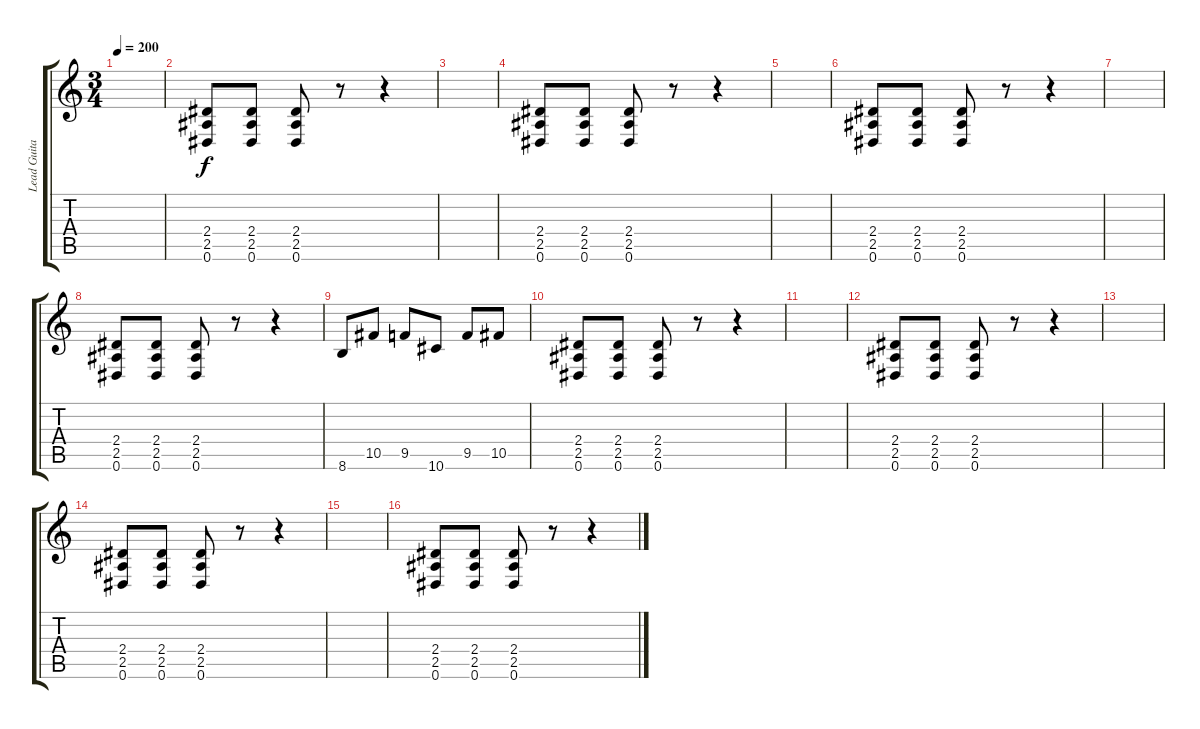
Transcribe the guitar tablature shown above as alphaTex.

\track ("Lead Guitar" "Lead Guita") {instrument acousticguitarsteel}
\staff {score tabs}
\tuning (Eb4 Bb3 Gb3 Db3 Ab2 Eb2) {hide}
\ts (3 4)
\tempo 200
\clef g2
\ks c
|
(2.4 2.5 0.6).8 (2.4 2.5 0.6).8 (2.4 2.5 0.6).8 r.8 r.4 |
|
(2.4 2.5 0.6).8 (2.4 2.5 0.6).8 (2.4 2.5 0.6).8 r.8 r.4 |
|
(2.4 2.5 0.6).8 (2.4 2.5 0.6).8 (2.4 2.5 0.6).8 r.8 r.4 |
|
(2.4 2.5 0.6).8 (2.4 2.5 0.6).8 (2.4 2.5 0.6).8 r.8 r.4 |
8.6.8 10.5.8 9.5.8 10.6.8 9.5.8 10.5.8 |
(2.4 2.5 0.6).8 (2.4 2.5 0.6).8 (2.4 2.5 0.6).8 r.8 r.4 |
|
(2.4 2.5 0.6).8 (2.4 2.5 0.6).8 (2.4 2.5 0.6).8 r.8 r.4 |
|
(2.4 2.5 0.6).8 (2.4 2.5 0.6).8 (2.4 2.5 0.6).8 r.8 r.4 |
|
(2.4 2.5 0.6).8 (2.4 2.5 0.6).8 (2.4 2.5 0.6).8 r.8 r.4
